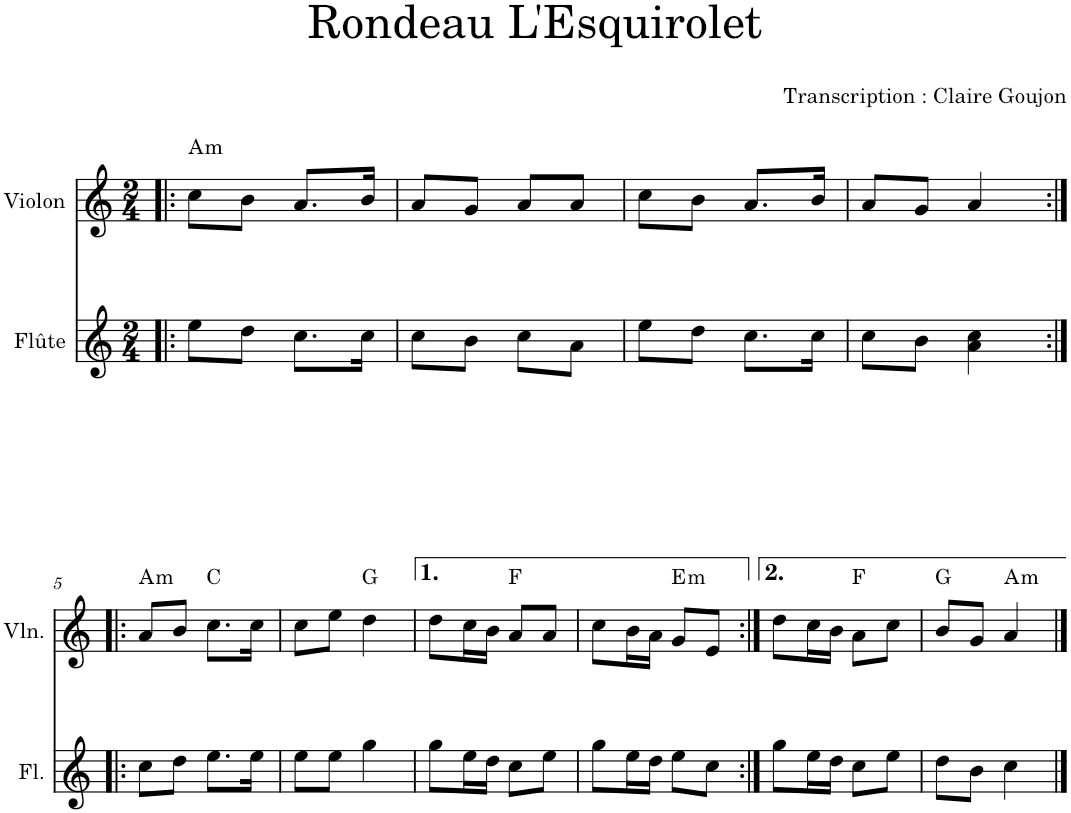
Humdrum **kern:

**kern	**kern	**harte
*part2	*part1	*part1
*staff2	*staff1	*
*I"Flûte	*I"Violon	*
*I'Fl.	*I'Vln.	*
*clefG2	*clefG2	*
*k[]	*k[]	*
*M2/4	*M2/4	*
=1!|:	=1!|:	=1!|:
!	!	!LO:H:kt=m
8ee\L	8cc\L	A:min
8dd\J	8b\J	.
8.cc\L	8.a/L	.
16cc\Jk	16b/Jk	.
=2	=2	=2
8cc\L	8a/L	.
8b\J	8g/J	.
8cc\L	8a/L	.
8a\J	8a/J	.
=3	=3	=3
8ee\L	8cc\L	.
8dd\J	8b\J	.
8.cc\L	8.a/L	.
16cc\Jk	16b/Jk	.
=4	=4	=4
8cc\L	8a/L	.
8b\J	8g/J	.
4a\ 4cc\	4a/	.
!!LO:LB:g=z
=5:|!|:	=5:|!|:	=5:|!|:
!	!	!LO:H:kt=m
8cc\L	8a/L	A:min
8dd\J	8b/J	.
8.ee\L	8.cc\L	C:maj
16ee\Jk	16cc\Jk	.
=6	=6	=6
8ee\L	8cc\L	.
8ee\J	8ee\J	.
4gg\	4dd\	G:maj
=7	=7	=7
8gg\L	8dd\L	.
16ee\L	16cc\L	.
16dd\JJ	16b\JJ	.
8cc\L	8a/L	F:maj
8ee\J	8a/J	.
=8	=8	=8
8gg\L	8cc\L	.
16ee\L	16b\L	.
16dd\JJ	16a\JJ	.
!	!	!LO:H:kt=m
8ee\L	8g/L	E:min
8cc\J	8e/J	.
=9:|!	=9:|!	=9:|!
8gg\L	8dd\L	.
16ee\L	16cc\L	.
16dd\JJ	16b\JJ	.
8cc\L	8a\L	F:maj
8ee\J	8cc\J	.
=10	=10	=10
8dd\L	8b/L	G:maj
8b\J	8g/J	.
!	!	!LO:H:kt=m
4cc\	4a/	A:min
==	==	==
*-	*-	*-
